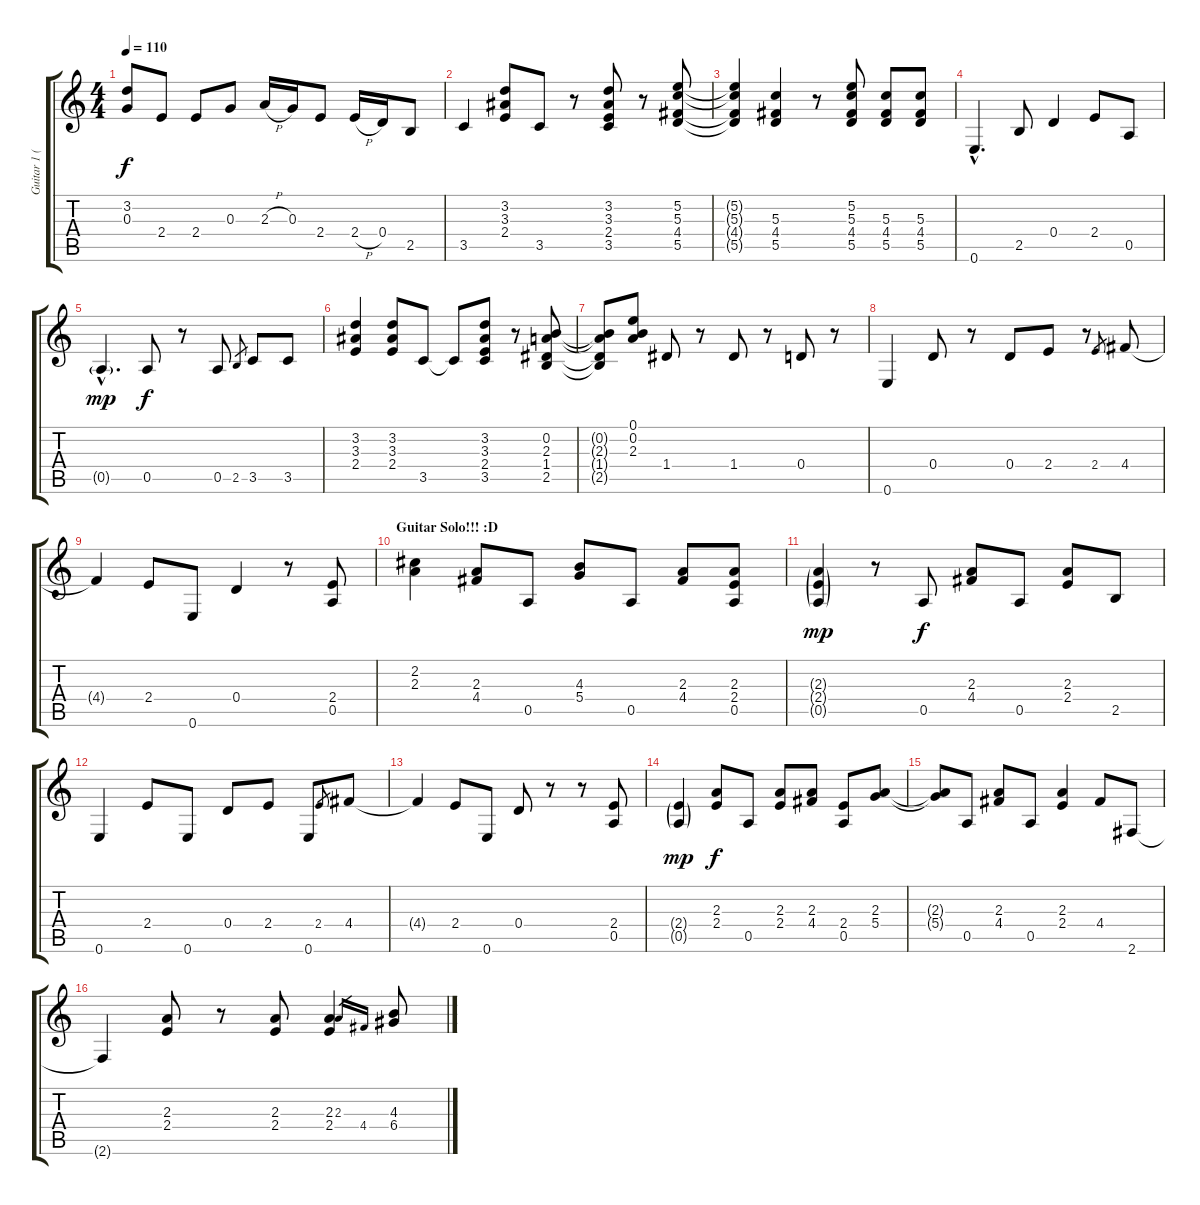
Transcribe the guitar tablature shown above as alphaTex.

\track ("Guitar 1 (Acoustic Rythm)" "Guitar 1 (") {instrument acousticguitarnylon}
\staff {score tabs}
\tuning (E4 B3 G3 D3 A2 E2) {hide}
\ts (4 4)
\tempo 110
\clef g2
\ks c
(3.2 0.3).8{dy f} 2.4.8 2.4.8 0.3.8 2.3{h}.16 0.3.16 2.4.8 2.4{h}.16 0.4.16 2.5.8 |
3.5.4 (3.2 3.3 2.4).8 3.5.8 r.8 (3.2 3.3 2.4 3.5).8 r.8 (5.2 5.3 4.4 5.5).8 |
(5.2{t} 5.3{t} 4.4{t} 5.5{t}).4 (5.3 4.4 5.5).4 r.8 (5.2 5.3 4.4 5.5).8 (5.3 4.4 5.5).8 (5.3 4.4 5.5).8 |
0.6{hac}.4{d} 2.5.8 0.4.4 2.4.8 0.5.8 |
0.5{g hac}.4{d dy mp} 0.5.8{dy f} r.8 0.5.8 2.5.8{gr} 3.5.8 3.5.8 |
(3.2 3.3 2.4).4 (3.2 3.3 2.4).8 3.5.8 3.5{t}.8 (3.2 3.3 2.4 3.5).8 r.8 (0.2 2.3 1.4 2.5).8 |
(0.2{t} 2.3{t} 1.4{t} 2.5{t}).8 (0.1 0.2 2.3).8 1.4.8 r.8 1.4.8 r.8 0.4.8 r.8 |
0.6.4 0.4.8 r.8 0.4.8 2.4.8 r.8 2.4.8{gr} 4.4.8 |
4.4{t}.4 2.4.8 0.6.8 0.4.4 r.8 (2.4 0.5).8 |
\section ("" "Guitar Solo!!! :D")
(2.2 2.3).4 (2.3 4.4).8 0.5.8 (4.3 5.4).8 0.5.8 (2.3 4.4).8 (2.3 2.4 0.5).8 |
(2.3{g} 2.4{g} 0.5{g}).4{dy mp} r.8 0.5.8{dy f} (2.3 4.4).8 0.5.8 (2.3 2.4).8 2.5.8 |
0.6.4 2.4.8 0.6.8 0.4.8 2.4.8 0.6.8 2.4.8{gr} 4.4.8 |
4.4{t}.4 2.4.8 0.6.8 0.4.8 r.8 r.8 (2.4 0.5).8 |
(2.4{g} 0.5{g}).4{dy mp} (2.3 2.4).8{dy f} 0.5.8 (2.3 2.4).8 (2.3 4.4).8 (2.4 0.5).8 (2.3 5.4).8 |
(2.3{t} 5.4{t}).8 0.5.8 (2.3 4.4).8 0.5.8 (2.3 2.4).4 4.4.8 2.6.8 |
2.6{t}.4 (2.3 2.4).8 r.8 (2.3 2.4).8 (2.3 2.4).4 2.3.16{gr} 4.4.16{gr} (4.3 6.4).8
